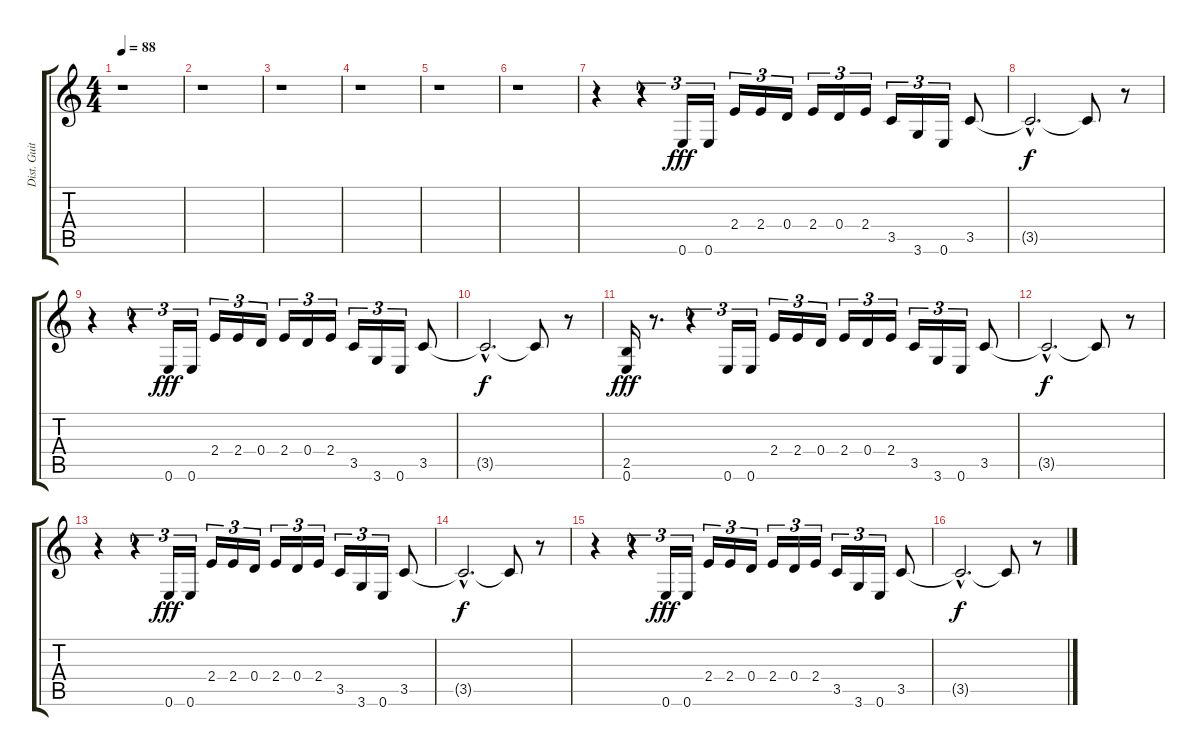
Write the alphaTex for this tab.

\track ("Dist. Guitar 1" "Dist. Guit") {instrument distortionguitar}
\staff {score tabs}
\tuning (E4 B3 G3 D3 A2 E2) {hide}
\ts (4 4)
\tempo 88
\clef g2
\ks c
r.1{dy fff instrument distortionguitar} |
r.1 |
r.1 |
r.1 |
r.1 |
r.1 |
r.4 r.4{tu (3 2)} 0.6.16{tu (3 2)} 0.6.16{tu (3 2)} 2.4.16{tu (3 2)} 2.4.16{tu (3 2)} 0.4.16{tu (3 2)} 2.4.16{tu (3 2)} 0.4.16{tu (3 2)} 2.4.16{tu (3 2)} 3.5.16{tu (3 2)} 3.6.16{tu (3 2)} 0.6.16{tu (3 2)} 3.5.8 |
3.5{hac t}.2{d dy f} 3.5{t}.8 r.8 |
r.4 r.4{tu (3 2)} 0.6.16{tu (3 2) dy fff} 0.6.16{tu (3 2)} 2.4.16{tu (3 2)} 2.4.16{tu (3 2)} 0.4.16{tu (3 2)} 2.4.16{tu (3 2)} 0.4.16{tu (3 2)} 2.4.16{tu (3 2)} 3.5.16{tu (3 2)} 3.6.16{tu (3 2)} 0.6.16{tu (3 2)} 3.5.8 |
3.5{hac t}.2{d dy f} 3.5{t}.8 r.8 |
(2.5 0.6).16{dy fff} r.8{d} r.4{tu (3 2)} 0.6.16{tu (3 2)} 0.6.16{tu (3 2)} 2.4.16{tu (3 2)} 2.4.16{tu (3 2)} 0.4.16{tu (3 2)} 2.4.16{tu (3 2)} 0.4.16{tu (3 2)} 2.4.16{tu (3 2)} 3.5.16{tu (3 2)} 3.6.16{tu (3 2)} 0.6.16{tu (3 2)} 3.5.8 |
3.5{hac t}.2{d dy f} 3.5{t}.8 r.8 |
r.4 r.4{tu (3 2)} 0.6.16{tu (3 2) dy fff} 0.6.16{tu (3 2)} 2.4.16{tu (3 2)} 2.4.16{tu (3 2)} 0.4.16{tu (3 2)} 2.4.16{tu (3 2)} 0.4.16{tu (3 2)} 2.4.16{tu (3 2)} 3.5.16{tu (3 2)} 3.6.16{tu (3 2)} 0.6.16{tu (3 2)} 3.5.8 |
3.5{hac t}.2{d dy f} 3.5{t}.8 r.8 |
r.4 r.4{tu (3 2)} 0.6.16{tu (3 2) dy fff} 0.6.16{tu (3 2)} 2.4.16{tu (3 2)} 2.4.16{tu (3 2)} 0.4.16{tu (3 2)} 2.4.16{tu (3 2)} 0.4.16{tu (3 2)} 2.4.16{tu (3 2)} 3.5.16{tu (3 2)} 3.6.16{tu (3 2)} 0.6.16{tu (3 2)} 3.5.8 |
3.5{hac t}.2{d dy f} 3.5{t}.8 r.8
